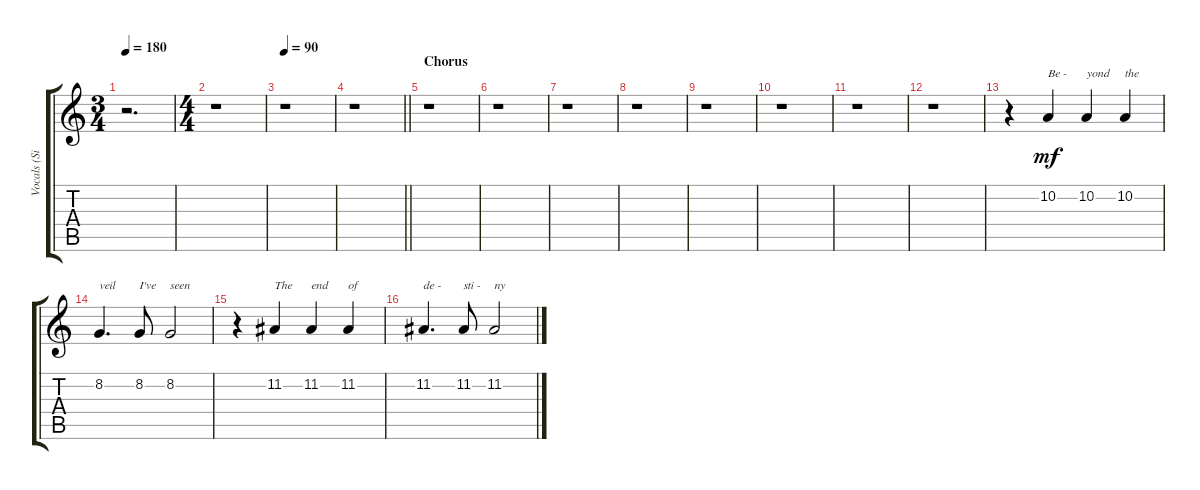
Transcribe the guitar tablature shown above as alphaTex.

\track ("Vocals (Simone)" "Vocals (Si") {instrument flute}
\staff {score tabs}
\tuning (E4 B3 G3 D3 A2 E2) {hide}
\ts (3 4)
\tempo 180
\clef g2
\ks c
r.2{d dy mf} |
\ts (4 4)
r.1 |
\tempo 90
r.1 |
\barLineRight lightlight
r.1 |
\section ("" "Chorus")
r.1 |
r.1 |
r.1 |
r.1 |
r.1 |
r.1 |
r.1 |
r.1 |
r.4 10.2.4{txt "Be -"} 10.2.4{txt "yond"} 10.2.4{txt "the"} |
8.2.4{d txt "veil"} 8.2.8{txt "I've"} 8.2.2{txt "seen"} |
r.4 11.2.4{txt "The"} 11.2.4{txt "end"} 11.2.4{txt "of"} |
11.2.4{d txt "de -"} 11.2.8{txt "sti -"} 11.2.2{txt "ny"}
